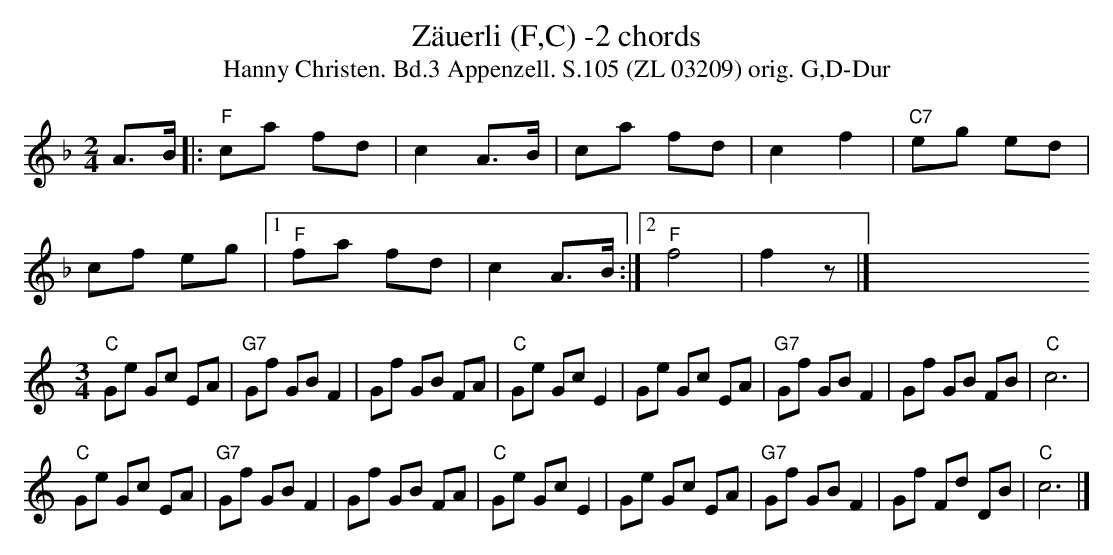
X:1
T:Zäuerli (F,C) -2 chords
T:Hanny Christen. Bd.3 Appenzell. S.105 (ZL 03209) orig. G,D-Dur
M:2/4
L:1/8
K:Fmaj%%MIDI gchordon
A>B |: "F"ca fd | c2 A>B | ca fd | c2 f2 | "C7"eg ed |
cf eg |1 "F"fa fd | c2 A>B:|2 "F"f4 | f2 z|] XX
K:Cmaj
M:3/4
"C"Ge Gc EA | "G7"Gf GB F2 | Gf GB FA | "C"Ge Gc E2 | Ge Gc EA | "G7"Gf GB F2 | Gf GB FB | "C"c6 |
"C"Ge Gc EA | "G7"Gf GB F2 | Gf GB FA | "C"Ge Gc E2 | Ge Gc EA | "G7"Gf GB F2 | Gf Fd DB | "C"c6 |]
